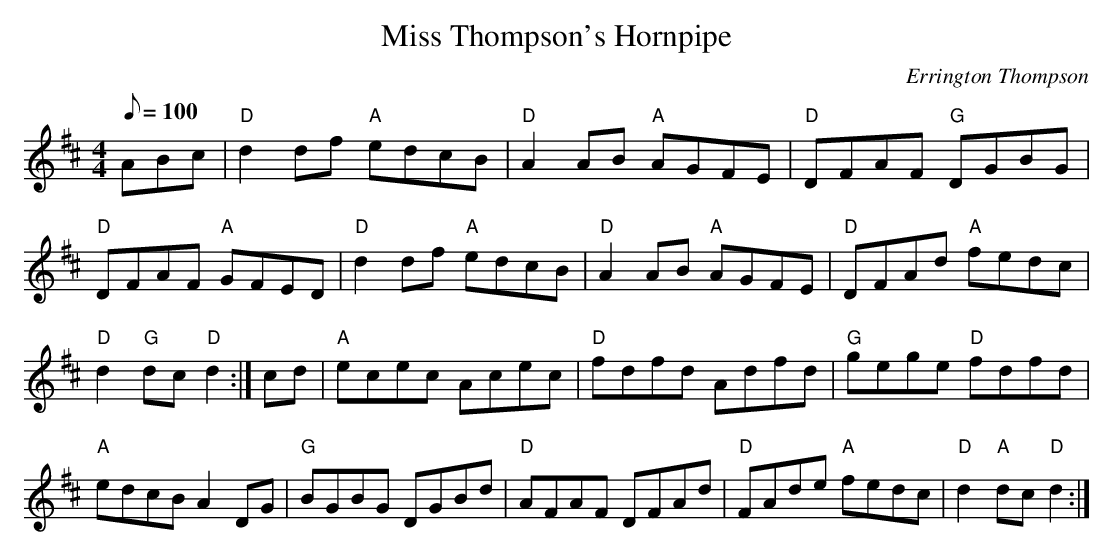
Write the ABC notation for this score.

X:1
T:Miss Thompson's Hornpipe
C:Errington Thompson
M:4/4
L:1/8
K:D
Q:100
A2/3B2/3c2/3 |\
"D"d2 df "A"edcB |\
"D"A2 AB "A"AGFE |\
"D"DFAF "G"DGBG |\
"D"DFAF "A"GFED |\
"D"d2 df "A"edcB |\
"D"A2 AB "A"AGFE |\
"D"DFAd "A"fedc |\
"D"d2 "G"dc "D"d2 :|\
cd |\
"A"ecec Acec |\
"D"fdfd Adfd |\
"G"gege "D"fdfd |\
"A"edcB A2 DG |\
"G"BGBG DGBd |\
"D"AFAF DFAd |\
"D"FAde "A"fedc |\
"D"d2 "A"dc "D"d2 :|
